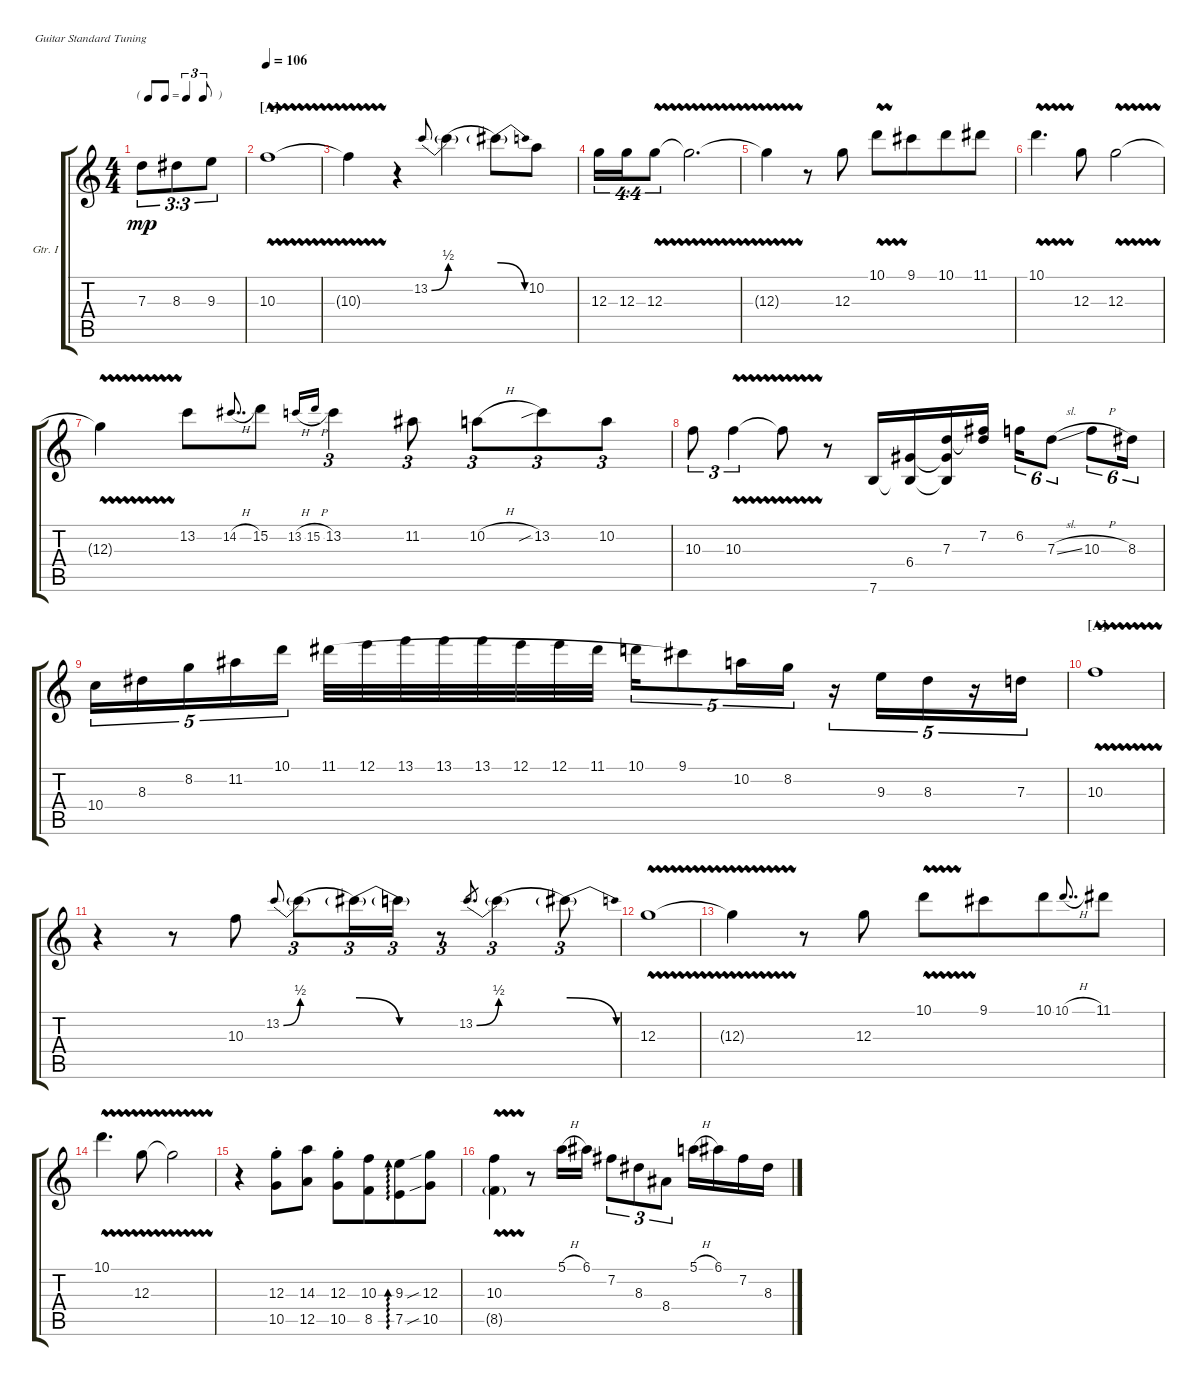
\defaultSystemsLayout 4
\bracketExtendMode groupsimilarinstruments
\firstSystemTrackNameOrientation horizontal
\otherSystemsTrackNameOrientation horizontal
\track ("Guitar I" "Gtr. I") {instrument acousticguitarsteel}
\staff {score tabs}
\tuning (E4 B3 G3 D3 A2 E2)
\ts (4 4)
\tf triplet8th
\ac
\tempo (132 hide)
\clef g2
\ks c
7.3.8{tu (3 3) dy mp instrument acousticguitarsteel beam merge} 8.3.8{tu (3 3) beam merge} 9.3.8{tu (3 3)} |
\section ("A" "")
\tempo 106
10.3{vw}.1 |
10.3{vw t}.4 r.4 13.2{be (bend 14.399999999999999 0 59.4 2)}.8{gr onbeat} 13.2{be (hold 0 0 60 0) t}.4 13.2{be (release 0 2 45.6 0) t}.8 10.2.8 |
12.3.16{tu (4 4)} 12.3.16{tu (4 4)} 12.3{vw}.8{tu (4 4)} 12.3{vw t}.2{d} |
12.3{vw t}.4 r.8 12.3.8 10.1{vw}.8 9.1.8{beam merge} 10.1.8 11.1.8 |
10.1{vw}.4{d} 12.3.8 12.3{vw}.2 |
12.3{vw t}.4 13.2.8 14.2{h}.8{dd gr onbeat} 15.2.8 13.2{h}.16{gr onbeat} 15.2{h}.16{gr onbeat} 13.2.4{tu (3 2)} 11.2.8{tu (3 2)} 10.2{h}.8{tu (3 2)} 13.2{sib}.8{tu (3 2)} 10.2.8{tu (3 2)} |
10.3.8{tu (3 2)} 10.3{vw}.4{tu (3 2)} 10.3{vw t}.8 r.8 7.6.16 (6.4 7.6{t}).16 (7.3 6.4{t} 7.6{t}).16 (7.2 7.3{t}).16 6.2.16{tu (6 4)} 7.3{sl}.8{tu (6 4)} 10.3{h}.8{tu (6 4)} 8.3.16{tu (6 4)} |
\scale
0.628218 10.4.16{tu (5 4)} 8.3.16{tu (5 4)} 8.2.16{tu (5 4)} 11.2.16{tu (5 4)} 10.1.16{tu (5 4)} 11.1.32{legatoorigin} 12.1.32{legatoorigin} 13.1.32{legatoorigin} 13.1.32{legatoorigin} 13.1.32{legatoorigin} 12.1.32{legatoorigin} 12.1.32{legatoorigin} 11.1.32{legatoorigin} 10.1.16{tu (5 4) legatoorigin} 9.1.8{tu (5 4)} 10.2.16{tu (5 4)} 8.2.16{tu (5 4)} r.16{tu (5 4)} 9.3.16{tu (5 4)} 8.3.16{tu (5 4)} r.16{tu (5 4)} 7.3.16{tu (5 4)} |
\section ("A" "")
\scale
0.101382 10.3{vw}.1 |
\scale
0.271034 r.4 r.8 10.3.8 13.2{be (bend 17.4 0 60 2)}.8{gr onbeat} 13.2{be (hold 0 0 60 0) t}.8{tu (3 2)} 13.2{be (release 0 2 59.4 0) t}.16{tu (3 2)} 13.2{be (hold 0 0 60 0) t}.16{tu (3 2)} r.8{tu (3 2)} 13.2{be (bend 17.4 0 60 2)}.8{d gr} 13.2{be (hold 0 0 60 0) t}.4{tu (3 2)} 13.2{be (release 0 2 59.4 0) t}.8{tu (3 2)} |
12.3{vw}.1 |
12.3{vw t}.4 r.8 12.3.8 10.1{vw}.8 9.1.8{beam merge} 10.1.8 10.1{h}.8{dd gr onbeat} 11.1.8 |
10.1{vw}.4{d} 12.3{vw}.8 12.3{vw t}.2 |
r.4 (12.3{st} 10.5{st}).8 (14.3 12.5).8 (12.3{st} 10.5{st}).8 (10.3 8.5).8{beam merge} (9.3 7.5).8{ad 0} (12.3{sib} 10.5{sib}).8 |
(10.3{vw} 8.5{g}).4 r.8 5.1{h}.16 6.1.16 7.2.8{tu (3 2)} 8.3.8{tu (3 2)} 8.4.8{tu (3 2)} 5.1{h}.16 6.1.16 7.2.16 8.3.16
